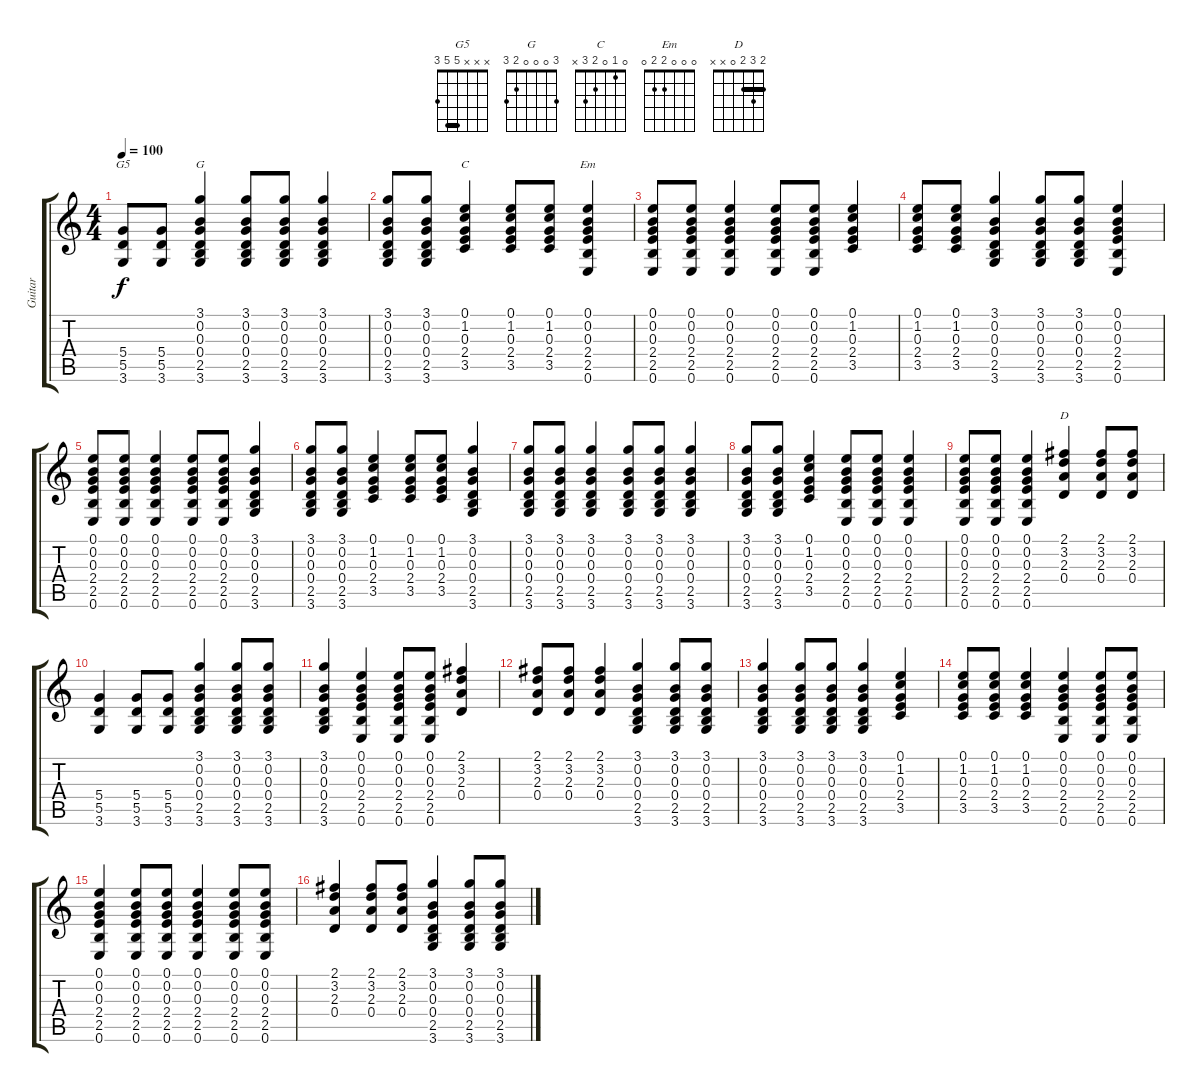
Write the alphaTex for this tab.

\track ("Guitar" "Guitar") {instrument electricguitarclean}
\staff {score tabs}
\tuning (E4 B3 G3 D3 A2 E2) {hide}
\chord ("G5" x x x 5 5 3) {barre 5}
\chord ("G" 3 0 0 0 2 3)
\chord ("C" 0 1 0 2 3 x)
\chord ("Em" 0 0 0 2 2 0)
\chord ("D" 2 3 2 0 x x) {barre 2}
\ts (4 4)
\tempo 100
\clef g2
\ks c
(5.4 5.5 3.6).8{ch "G5" dy f} (5.4 5.5 3.6).8 (3.1 0.2 0.3 0.4 2.5 3.6).4{ch "G"} (3.1 0.2 0.3 0.4 2.5 3.6).8 (3.1 0.2 0.3 0.4 2.5 3.6).8 (3.1 0.2 0.3 0.4 2.5 3.6).4 |
(3.1 0.2 0.3 0.4 2.5 3.6).8 (3.1 0.2 0.3 0.4 2.5 3.6).8 (0.1 1.2 0.3 2.4 3.5).4{ch "C"} (0.1 1.2 0.3 2.4 3.5).8 (0.1 1.2 0.3 2.4 3.5).8 (0.1 0.2 0.3 2.4 2.5 0.6).4{ch "Em"} |
(0.1 0.2 0.3 2.4 2.5 0.6).8 (0.1 0.2 0.3 2.4 2.5 0.6).8 (0.1 0.2 0.3 2.4 2.5 0.6).4 (0.1 0.2 0.3 2.4 2.5 0.6).8 (0.1 0.2 0.3 2.4 2.5 0.6).8 (0.1 1.2 0.3 2.4 3.5).4 |
(0.1 1.2 0.3 2.4 3.5).8 (0.1 1.2 0.3 2.4 3.5).8 (3.1 0.2 0.3 0.4 2.5 3.6).4 (3.1 0.2 0.3 0.4 2.5 3.6).8 (3.1 0.2 0.3 0.4 2.5 3.6).8 (0.1 0.2 0.3 2.4 2.5 0.6).4 |
(0.1 0.2 0.3 2.4 2.5 0.6).8 (0.1 0.2 0.3 2.4 2.5 0.6).8 (0.1 0.2 0.3 2.4 2.5 0.6).4 (0.1 0.2 0.3 2.4 2.5 0.6).8 (0.1 0.2 0.3 2.4 2.5 0.6).8 (3.1 0.2 0.3 0.4 2.5 3.6).4 |
(3.1 0.2 0.3 0.4 2.5 3.6).8 (3.1 0.2 0.3 0.4 2.5 3.6).8 (0.1 1.2 0.3 2.4 3.5).4 (0.1 1.2 0.3 2.4 3.5).8 (0.1 1.2 0.3 2.4 3.5).8 (3.1 0.2 0.3 0.4 2.5 3.6).4 |
(3.1 0.2 0.3 0.4 2.5 3.6).8 (3.1 0.2 0.3 0.4 2.5 3.6).8 (3.1 0.2 0.3 0.4 2.5 3.6).4 (3.1 0.2 0.3 0.4 2.5 3.6).8 (3.1 0.2 0.3 0.4 2.5 3.6).8 (3.1 0.2 0.3 0.4 2.5 3.6).4 |
(3.1 0.2 0.3 0.4 2.5 3.6).8 (3.1 0.2 0.3 0.4 2.5 3.6).8 (0.1 1.2 0.3 2.4 3.5).4 (0.1 0.2 0.3 2.4 2.5 0.6).8 (0.1 0.2 0.3 2.4 2.5 0.6).8 (0.1 0.2 0.3 2.4 2.5 0.6).4 |
(0.1 0.2 0.3 2.4 2.5 0.6).8 (0.1 0.2 0.3 2.4 2.5 0.6).8 (0.1 0.2 0.3 2.4 2.5 0.6).4 (2.1 3.2 2.3 0.4).4{ch "D"} (2.1 3.2 2.3 0.4).8 (2.1 3.2 2.3 0.4).8 |
(5.4 5.5 3.6).4 (5.4 5.5 3.6).8 (5.4 5.5 3.6).8 (3.1 0.2 0.3 0.4 2.5 3.6).4 (3.1 0.2 0.3 0.4 2.5 3.6).8 (3.1 0.2 0.3 0.4 2.5 3.6).8 |
(3.1 0.2 0.3 0.4 2.5 3.6).4 (0.1 0.2 0.3 2.4 2.5 0.6).4 (0.1 0.2 0.3 2.4 2.5 0.6).8 (0.1 0.2 0.3 2.4 2.5 0.6).8 (2.1 3.2 2.3 0.4).4 |
(2.1 3.2 2.3 0.4).8 (2.1 3.2 2.3 0.4).8 (2.1 3.2 2.3 0.4).4 (3.1 0.2 0.3 0.4 2.5 3.6).4 (3.1 0.2 0.3 0.4 2.5 3.6).8 (3.1 0.2 0.3 0.4 2.5 3.6).8 |
(3.1 0.2 0.3 0.4 2.5 3.6).4 (3.1 0.2 0.3 0.4 2.5 3.6).8 (3.1 0.2 0.3 0.4 2.5 3.6).8 (3.1 0.2 0.3 0.4 2.5 3.6).4 (0.1 1.2 0.3 2.4 3.5).4 |
(0.1 1.2 0.3 2.4 3.5).8 (0.1 1.2 0.3 2.4 3.5).8 (0.1 1.2 0.3 2.4 3.5).4 (0.1 0.2 0.3 2.4 2.5 0.6).4 (0.1 0.2 0.3 2.4 2.5 0.6).8 (0.1 0.2 0.3 2.4 2.5 0.6).8 |
(0.1 0.2 0.3 2.4 2.5 0.6).4 (0.1 0.2 0.3 2.4 2.5 0.6).8 (0.1 0.2 0.3 2.4 2.5 0.6).8 (0.1 0.2 0.3 2.4 2.5 0.6).4 (0.1 0.2 0.3 2.4 2.5 0.6).8 (0.1 0.2 0.3 2.4 2.5 0.6).8 |
(2.1 3.2 2.3 0.4).4 (2.1 3.2 2.3 0.4).8 (2.1 3.2 2.3 0.4).8 (3.1 0.2 0.3 0.4 2.5 3.6).4 (3.1 0.2 0.3 0.4 2.5 3.6).8 (3.1 0.2 0.3 0.4 2.5 3.6).8
